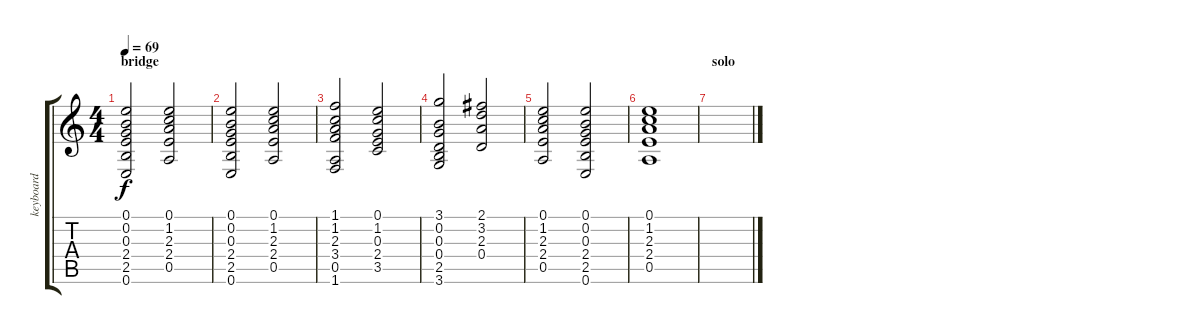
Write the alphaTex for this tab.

\track ("keyboard" "keyboard") {instrument rockorgan}
\staff {score tabs}
\tuning (E5 B4 G4 D4 A3 E3) {hide}
\ts (4 4)
\section ("" "bridge")
\tempo 69
\clef g2
\ks c
(0.1 0.2 0.3 2.4 2.5 0.6).2{dy f} (0.1 1.2 2.3 2.4 0.5).2 |
(0.1 0.2 0.3 2.4 2.5 0.6).2 (0.1 1.2 2.3 2.4 0.5).2 |
(1.1 1.2 2.3 3.4 0.5 1.6).2 (0.1 1.2 0.3 2.4 3.5).2 |
(3.1 0.2 0.3 0.4 2.5 3.6).2 (2.1 3.2 2.3 0.4).2 |
(0.1 1.2 2.3 2.4 0.5).2 (0.1 0.2 0.3 2.4 2.5 0.6).2 |
(0.1 1.2 2.3 2.4 0.5).1 |
\section ("" "solo")
